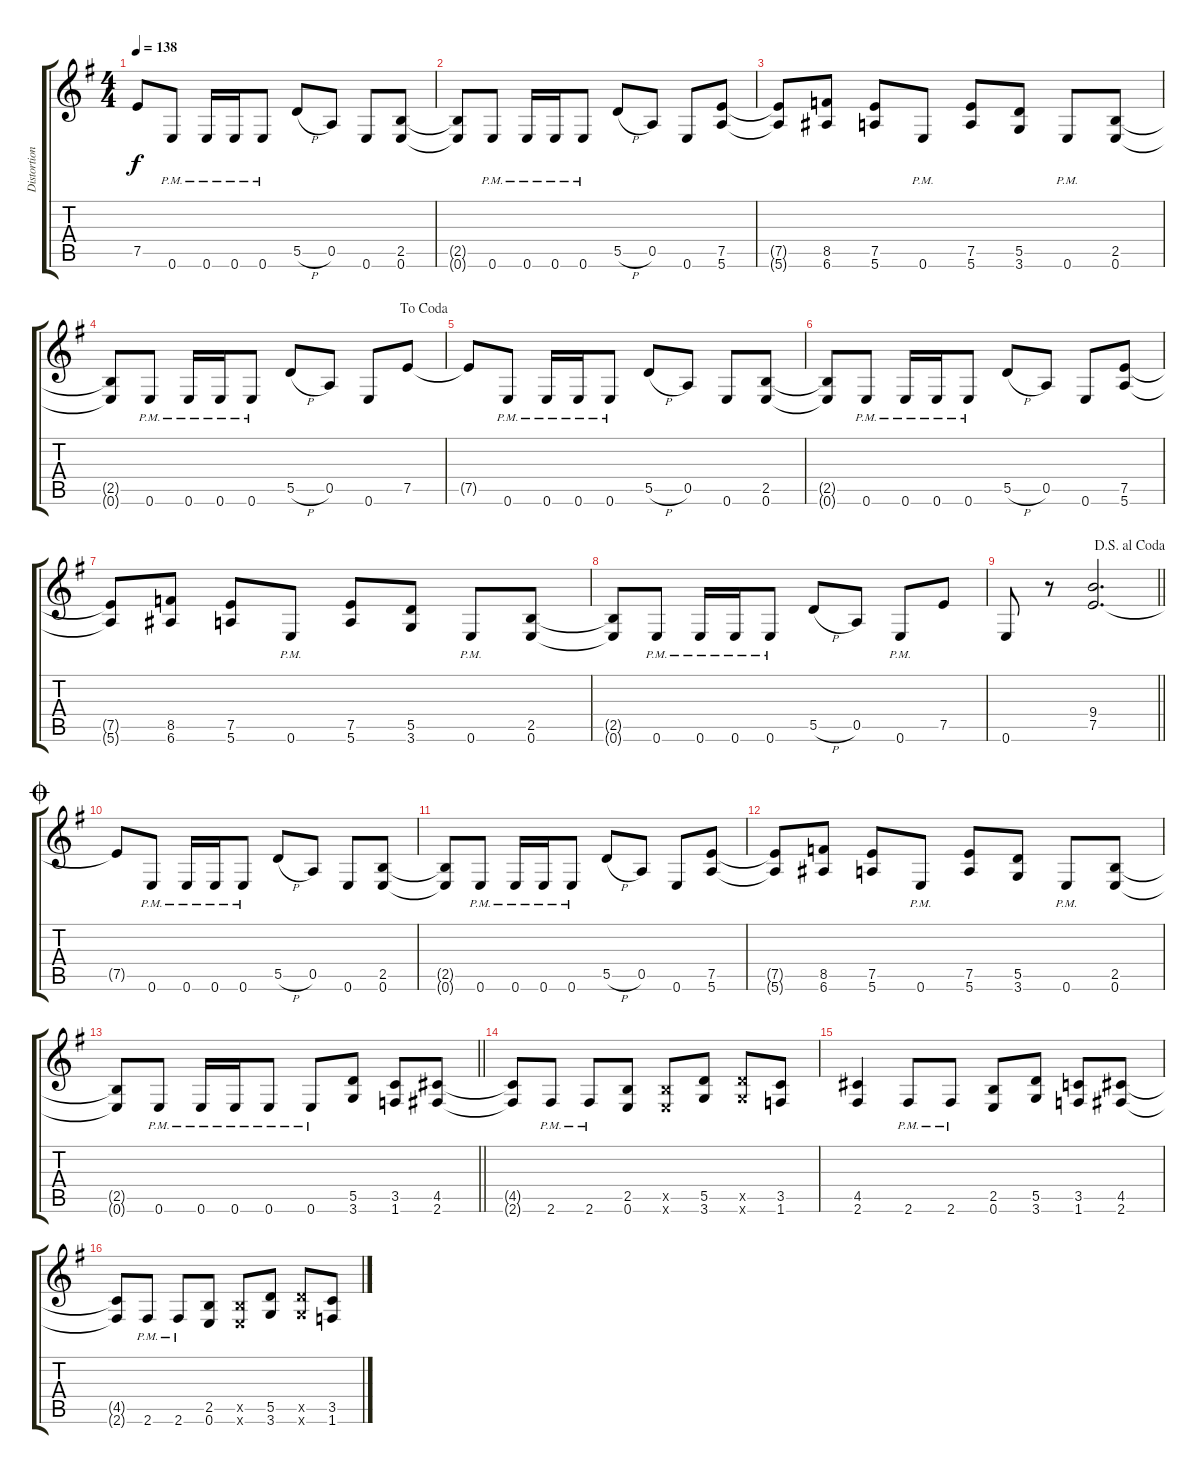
\track ("Distortion Guitar" "Distortion") {instrument overdrivenguitar}
\staff {score tabs}
\tuning (E4 B3 G3 D3 A2 E2) {hide}
\ts (4 4)
\tempo 138
\clef g2
\ks g
7.5.8{dy f} 0.6{pm}.8 0.6{pm}.16 0.6{pm}.16 0.6{pm}.8 5.5{h}.8 0.5.8 0.6.8 (2.5 0.6).8 |
(2.5{t} 0.6{t}).8 0.6{pm}.8 0.6{pm}.16 0.6{pm}.16 0.6{pm}.8 5.5{h}.8 0.5.8 0.6.8 (7.5 5.6).8 |
(7.5{t} 5.6{t}).8 (8.5 6.6).8 (7.5 5.6).8 0.6{pm}.8 (7.5 5.6).8 (5.5 3.6).8 0.6{pm}.8 (2.5 0.6).8 |
\jump dacoda
(2.5{t} 0.6{t}).8 0.6{pm}.8 0.6{pm}.16 0.6{pm}.16 0.6{pm}.8 5.5{h}.8 0.5.8 0.6.8 7.5.8 |
7.5{t}.8 0.6{pm}.8 0.6{pm}.16 0.6{pm}.16 0.6{pm}.8 5.5{h}.8 0.5.8 0.6.8 (2.5 0.6).8 |
(2.5{t} 0.6{t}).8 0.6{pm}.8 0.6{pm}.16 0.6{pm}.16 0.6{pm}.8 5.5{h}.8 0.5.8 0.6.8 (7.5 5.6).8 |
(7.5{t} 5.6{t}).8 (8.5 6.6).8 (7.5 5.6).8 0.6{pm}.8 (7.5 5.6).8 (5.5 3.6).8 0.6{pm}.8 (2.5 0.6).8 |
(2.5{t} 0.6{t}).8 0.6{pm}.8 0.6{pm}.16 0.6{pm}.16 0.6{pm}.8 5.5{h}.8 0.5.8 0.6{pm}.8 7.5.8 |
\jump dalsegnoalcoda
\barLineRight lightlight
0.6.8 r.8 (9.4 7.5).2{d} |
\jump coda
7.5{t}.8 0.6{pm}.8 0.6{pm}.16 0.6{pm}.16 0.6{pm}.8 5.5{h}.8 0.5.8 0.6.8 (2.5 0.6).8 |
(2.5{t} 0.6{t}).8 0.6{pm}.8 0.6{pm}.16 0.6{pm}.16 0.6{pm}.8 5.5{h}.8 0.5.8 0.6.8 (7.5 5.6).8 |
(7.5{t} 5.6{t}).8 (8.5 6.6).8 (7.5 5.6).8 0.6{pm}.8 (7.5 5.6).8 (5.5 3.6).8 0.6{pm}.8 (2.5 0.6).8 |
\barLineRight lightlight
(2.5{t} 0.6{t}).8 0.6{pm}.8 0.6{pm}.16 0.6{pm}.16 0.6{pm}.8 0.6{pm}.8 (5.5 3.6).8 (3.5 1.6).8 (4.5 2.6).8 |
(4.5{t} 2.6{t}).8 2.6{pm}.8 2.6{pm}.8 (2.5 0.6).8 (2.5{x} 0.6{x}).8 (5.5 3.6).8 (5.5{x} 3.6{x}).8 (3.5 1.6).8 |
(4.5 2.6).4 2.6{pm}.8 2.6{pm}.8 (2.5 0.6).8 (5.5 3.6).8 (3.5 1.6).8 (4.5 2.6).8 |
(4.5{t} 2.6{t}).8 2.6{pm}.8 2.6{pm}.8 (2.5 0.6).8 (2.5{x} 0.6{x}).8 (5.5 3.6).8 (5.5{x} 3.6{x}).8 (3.5 1.6).8
